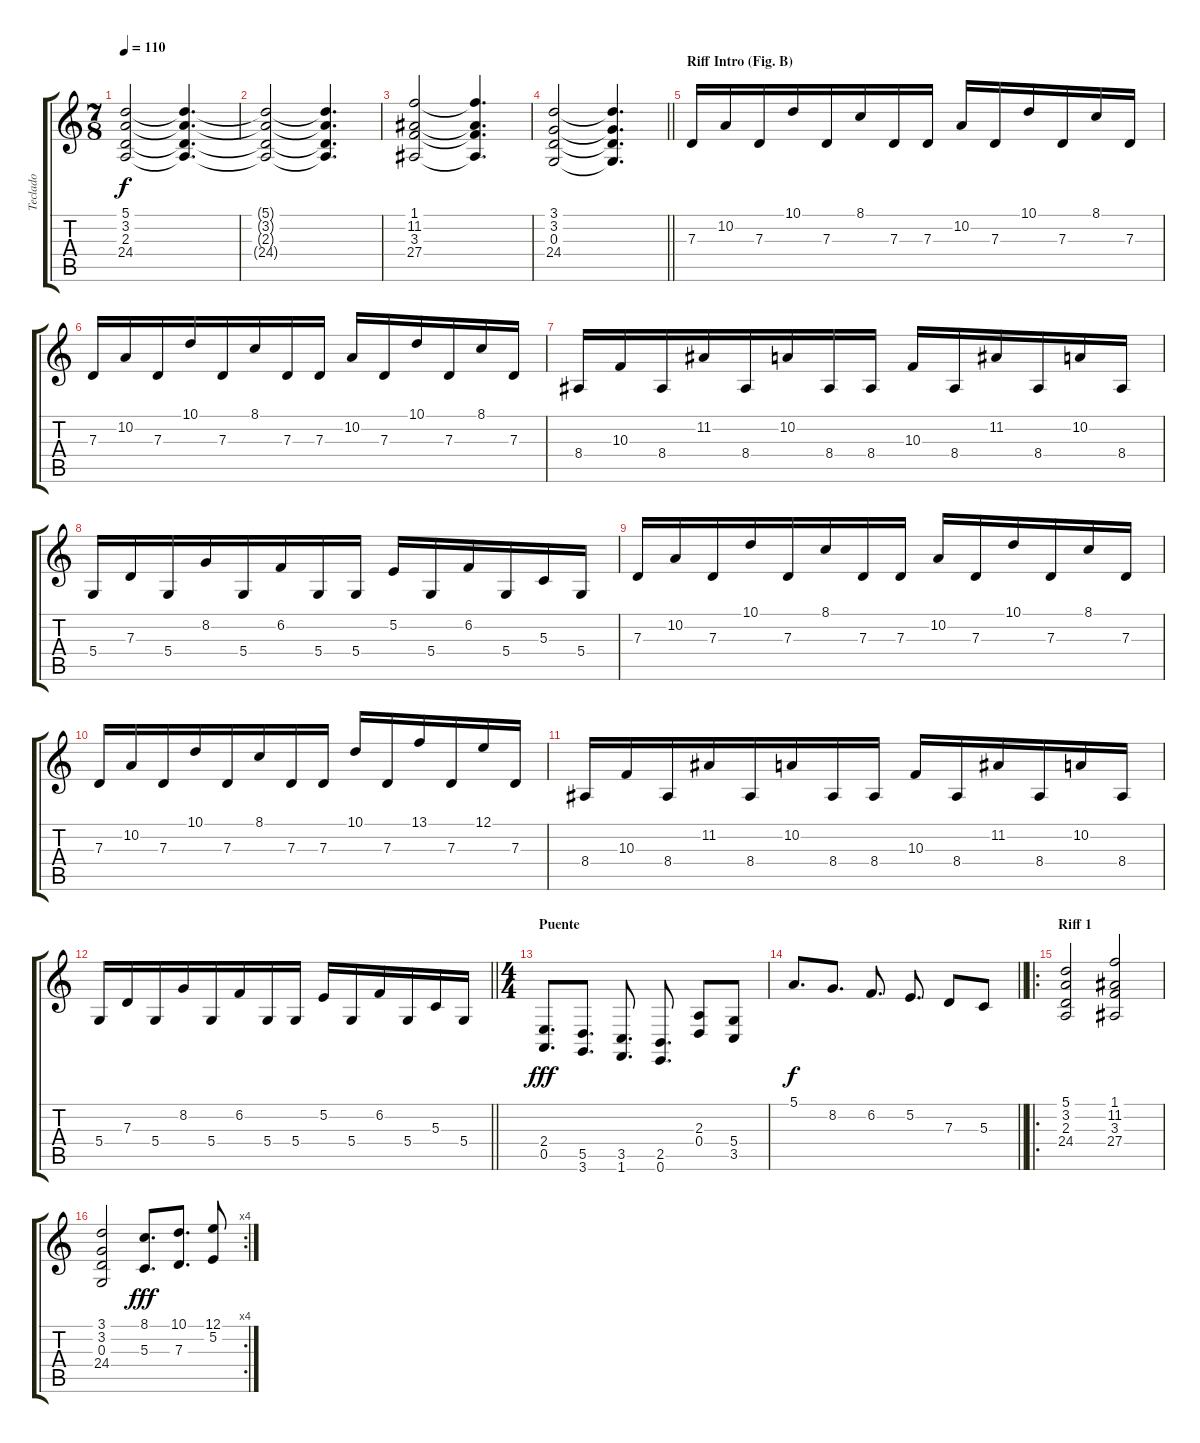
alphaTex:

\track ("Teclado " "Teclado ") {instrument lead2sawtooth}
\staff {score tabs}
\tuning (E4 B3 G3 D3 A2 E2) {hide}
\ts (7 8)
\tempo 110
\clef g2
\ks c
(5.1 3.2 2.3 24.4).2{dy f} (5.1{t} 3.2{t} 2.3{t} 24.4{t}).4{d} |
(5.1{t} 3.2{t} 2.3{t} 24.4{t}).2 (5.1{t} 3.2{t} 2.3{t} 24.4{t}).4{d} |
(1.1 11.2 3.3 27.4).2 (1.1{t} 11.2{t} 3.3{t} 27.4{t}).4{d} |
\barLineRight lightlight
(3.1 3.2 0.3 24.4).2 (3.1{t} 3.2{t} 0.3{t} 24.4{t}).4{d} |
\section ("" "Riff Intro (Fig. B)")
7.3.16{volume 13 instrument lead1square} 10.2.16 7.3.16 10.1.16 7.3.16 8.1.16 7.3.16 7.3.16 10.2.16 7.3.16 10.1.16 7.3.16 8.1.16 7.3.16 |
7.3.16 10.2.16 7.3.16 10.1.16 7.3.16 8.1.16 7.3.16 7.3.16 10.2.16 7.3.16 10.1.16 7.3.16 8.1.16 7.3.16 |
8.4.16 10.3.16 8.4.16 11.2.16 8.4.16 10.2.16 8.4.16 8.4.16 10.3.16 8.4.16 11.2.16 8.4.16 10.2.16 8.4.16 |
5.4.16 7.3.16 5.4.16 8.2.16 5.4.16 6.2.16 5.4.16 5.4.16 5.2.16 5.4.16 6.2.16 5.4.16 5.3.16 5.4.16 |
7.3.16 10.2.16 7.3.16 10.1.16 7.3.16 8.1.16 7.3.16 7.3.16 10.2.16 7.3.16 10.1.16 7.3.16 8.1.16 7.3.16 |
7.3.16 10.2.16 7.3.16 10.1.16 7.3.16 8.1.16 7.3.16 7.3.16 10.1.16 7.3.16 13.1.16 7.3.16 12.1.16 7.3.16 |
8.4.16 10.3.16 8.4.16 11.2.16 8.4.16 10.2.16 8.4.16 8.4.16 10.3.16 8.4.16 11.2.16 8.4.16 10.2.16 8.4.16 |
\barLineRight lightlight
5.4.16 7.3.16 5.4.16 8.2.16 5.4.16 6.2.16 5.4.16 5.4.16 5.2.16 5.4.16 6.2.16 5.4.16 5.3.16 5.4.16 |
\ts (4 4)
\section ("" "Puente")
(2.4 0.5).8{d dy fff instrument stringensemble1} (5.5 3.6).8{d} (3.5 1.6).8{d} (2.5 0.6).8{d} (2.3 0.4).8 (5.4 3.5).8 |
\barLineRight lightlight
5.1.8{d dy f} 8.2.8{d} 6.2.8{d} 5.2.8{d} 7.3.8 5.3.8 |
\ro
\section ("" "Riff 1")
(5.1 3.2 2.3 24.4).2{volume 11} (1.1 11.2 3.3 27.4).2 |
\rc 4
(3.1 3.2 0.3 24.4).2 (8.1 5.3).8{d dy fff} (10.1 7.3).8{d} (12.1 5.2).8
